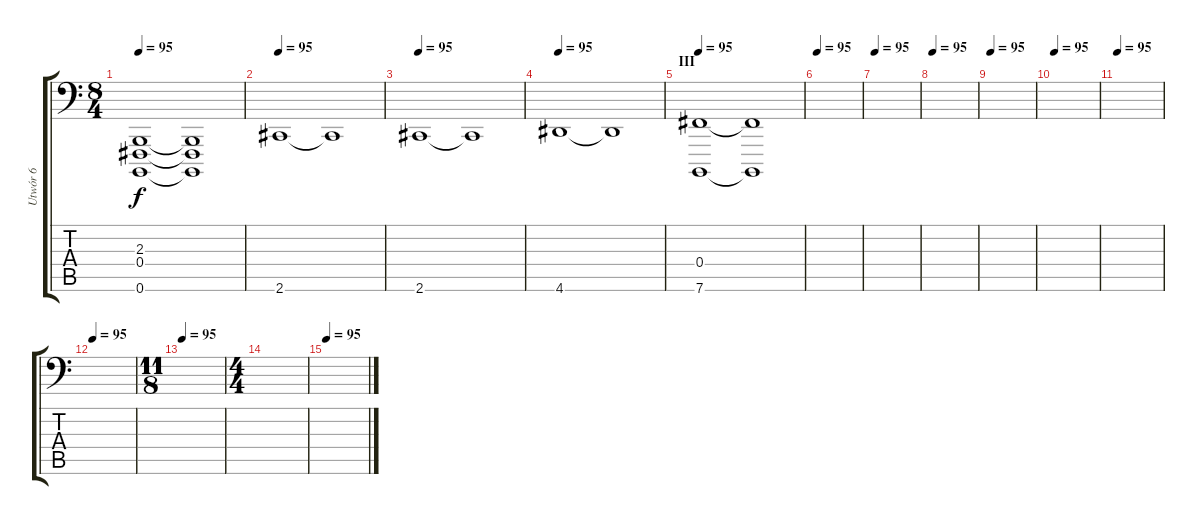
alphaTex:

\track ("Utwór 6" "Utwór 6") {instrument gunshot}
\staff {score tabs}
\tuning (Db2 Ab1 E1 B0 Gb0 B-1) {hide}
\ts (8 4)
\tempo 95
\clef f4
\ks c
(2.3 0.4 0.6).1{dy f} (2.3{t} 0.4{t} 0.6{t}).1 |
\tempo 95
2.6.1 2.6{t}.1 |
\tempo 95
2.6.1 2.6{t}.1 |
\tempo 95
4.6.1 4.6{t}.1 |
\section ("" "III")
\tempo 95
(0.4 7.6).1 (0.4{t} 7.6{t}).1 |
\tempo 95
|
\tempo 95
|
\tempo 95
|
\tempo 95
|
\tempo 95
|
\tempo 95
|
\tempo 95
|
\ts (11 8)
\tempo 95
|
\ts (4 4)
|
\tempo 95
